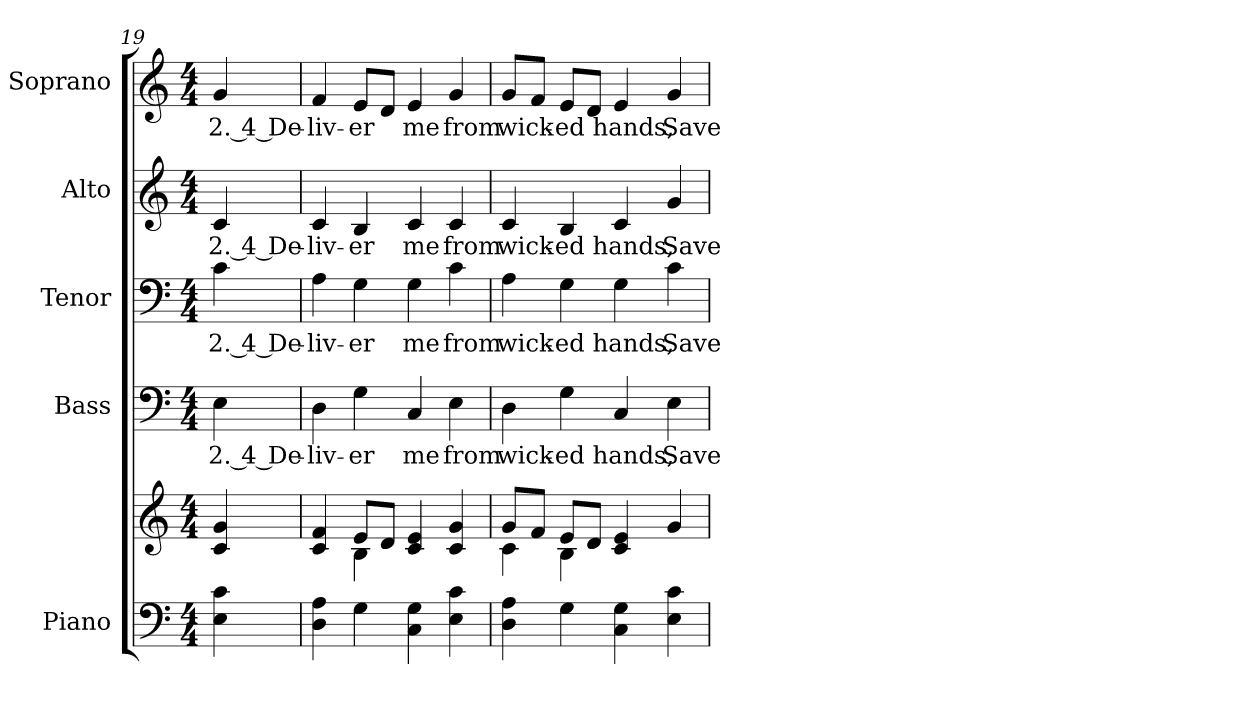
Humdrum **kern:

**kern	**kern	**kern	**text	**kern	**text	**kern	**text	**kern	**text
*part5	*part5	*part4	*part4	*part3	*part3	*part2	*part2	*part1	*part1
*staff6	*staff5	*staff4	*staff4	*staff3	*staff3	*staff2	*staff2	*staff1	*staff1
*I"Piano	*	*I"Bass	*	*I"Tenor	*	*I"Alto	*	*I"Soprano	*
*I'Pno.	*	*I'B.	*	*I'T.	*	*I'A.	*	*I'S.	*
*clefF4	*clefG2	*clefF4	*	*clefF4	*	*clefG2	*	*clefG2	*
*k[]	*k[]	*k[]	*	*k[]	*	*k[]	*	*k[]	*
*C:	*C:	*C:	*	*C:	*	*C:	*	*C:	*
*M4/4	*M4/4	*M4/4	*	*M4/4	*	*M4/4	*	*M4/4	*
=19	=19	=19	=19	=19	=19	=19	=19	=19	=19
!	!	!	!LO:LY:b:color=#000000	!	!	!	!	!	!
!	!	!	!	!	!LO:LY:b:color=#000000	!	!	!	!
!	!	!	!	!	!	!	!LO:LY:b:color=#000000	!	!
!	!	!	!	!	!	!	!	!	!LO:LY:b:color=#000000
4Ei\ 4ci	4ci/ 4gi	4Ei\	2. 4 De-	4ci\	2. 4 De-	4ci/	2. 4 De-	4gi/	2. 4 De-
=20	=20	=20	=20	=20	=20	=20	=20	=20	=20
*	*^	*	*	*	*	*	*	*	*
!	!	!	!	!LO:LY:b:color=#000000	!	!	!	!	!	!
!	!	!	!	!	!	!LO:LY:b:color=#000000	!	!	!	!
!	!	!	!	!	!	!	!	!LO:LY:b:color=#000000	!	!
!	!	!	!	!	!	!	!	!	!	!LO:LY:b:color=#000000
4Di\ 4Ai	4ci/ 4fi	4ryy	4Di\	-liv-	4Ai\	-liv-	4ci/	-liv-	4fi/	-liv-
!	!	!	!	!LO:LY:b:color=#000000	!	!	!	!	!	!
!	!	!	!	!	!	!LO:LY:b:color=#000000	!	!	!	!
!	!	!	!	!	!	!	!	!LO:LY:b:color=#000000	!	!
!	!	!	!	!	!	!	!	!	!	!LO:LY:b:color=#000000
4Gi\	8ei/L	4Bi\	4Gi\	-er	4Gi\	-er	4Bi/	-er	8ei/L	-er
.	8di/J	.	.	.	.	.	.	.	8di/J	.
!	!	!	!	!LO:LY:b:color=#000000	!	!	!	!	!	!
!	!	!	!	!	!	!LO:LY:b:color=#000000	!	!	!	!
!	!	!	!	!	!	!	!	!LO:LY:b:color=#000000	!	!
!	!	!	!	!	!	!	!	!	!	!LO:LY:b:color=#000000
4Ci\ 4Gi	4ci/ 4ei	2ryy	4Ci/	me	4Gi\	me	4ci/	me	4ei/	me
!	!	!	!	!LO:LY:b:color=#000000	!	!	!	!	!	!
!	!	!	!	!	!	!LO:LY:b:color=#000000	!	!	!	!
!	!	!	!	!	!	!	!	!LO:LY:b:color=#000000	!	!
!	!	!	!	!	!	!	!	!	!	!LO:LY:b:color=#000000
4Ei\ 4ci	4ci/ 4gi	.	4Ei\	from	4ci\	from	4ci/	from	4gi/	from
!!LO:PB:g=z
=21	=21	=21	=21	=21	=21	=21	=21	=21	=21	=21
!	!	!	!	!LO:LY:b:color=#000000	!	!	!	!	!	!
!	!	!	!	!	!	!LO:LY:b:color=#000000	!	!	!	!
!	!	!	!	!	!	!	!	!LO:LY:b:color=#000000	!	!
!	!	!	!	!	!	!	!	!	!	!LO:LY:b:color=#000000
4Di\ 4Ai	8gi/L	4ci\	4Di\	wick-	4Ai\	wick-	4ci/	wick-	8gi/L	wick-
.	8fi/J	.	.	.	.	.	.	.	8fi/J	.
!	!	!	!	!LO:LY:b:color=#000000	!	!	!	!	!	!
!	!	!	!	!	!	!LO:LY:b:color=#000000	!	!	!	!
!	!	!	!	!	!	!	!	!LO:LY:b:color=#000000	!	!
!	!	!	!	!	!	!	!	!	!	!LO:LY:b:color=#000000
4Gi\	8ei/L	4Bi\	4Gi\	-ed	4Gi\	-ed	4Bi/	-ed	8ei/L	-ed
.	8di/J	.	.	.	.	.	.	.	8di/J	.
!	!	!	!	!LO:LY:b:color=#000000	!	!	!	!	!	!
!	!	!	!	!	!	!LO:LY:b:color=#000000	!	!	!	!
!	!	!	!	!	!	!	!	!LO:LY:b:color=#000000	!	!
!	!	!	!	!	!	!	!	!	!	!LO:LY:b:color=#000000
4Ci\ 4Gi	4ci/ 4ei	2ryy	4Ci/	hands,	4Gi\	hands,	4ci/	hands,	4ei/	hands,
!	!	!	!	!LO:LY:b:color=#000000	!	!	!	!	!	!
!	!	!	!	!	!	!LO:LY:b:color=#000000	!	!	!	!
!	!	!	!	!	!	!	!	!LO:LY:b:color=#000000	!	!
!	!	!	!	!	!	!	!	!	!	!LO:LY:b:color=#000000
4Ei\ 4ci	4gi/	.	4Ei\	Save	4ci\	Save	4gi/	Save	4gi/	Save
*	*v	*v	*	*	*	*	*	*	*	*
=	=	=	=	=	=	=	=	=	=
*-	*-	*-	*-	*-	*-	*-	*-	*-	*-
